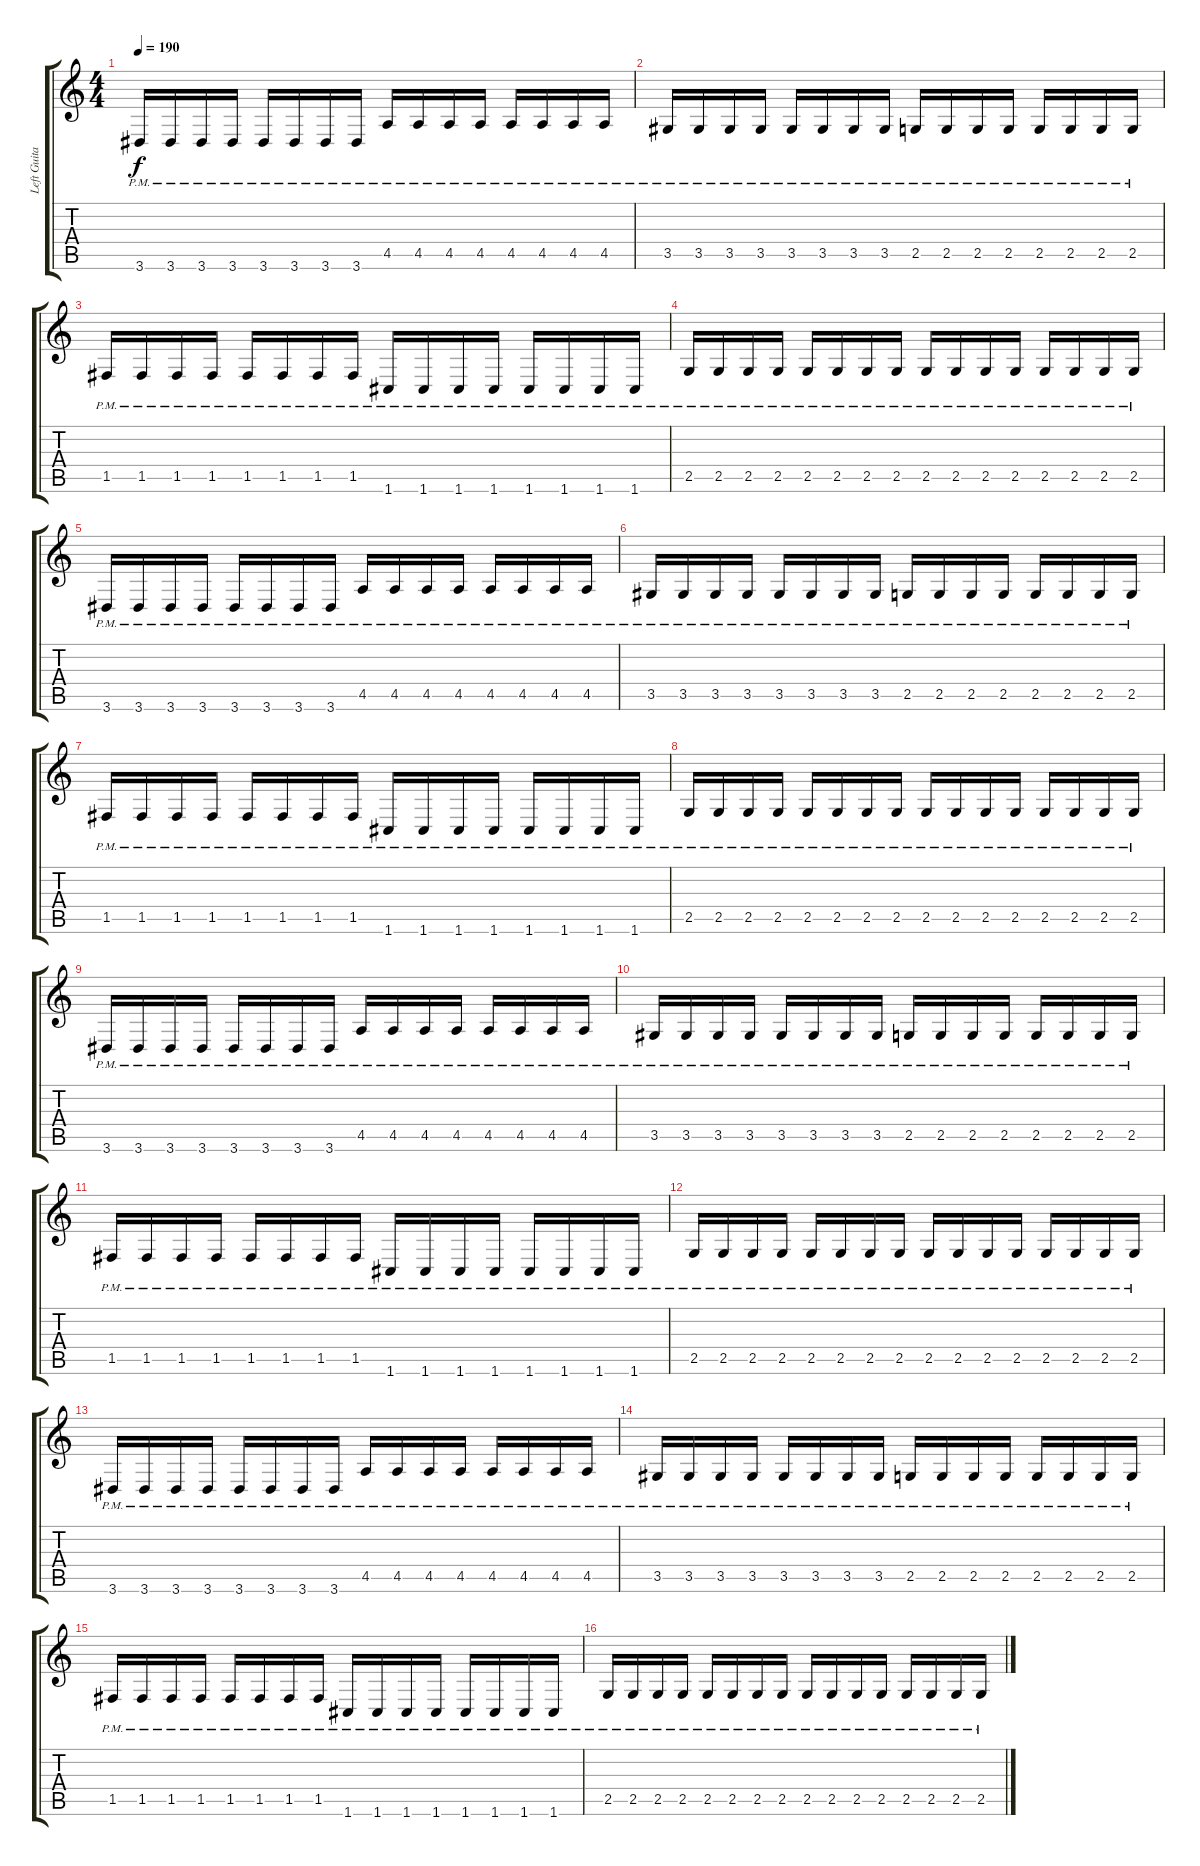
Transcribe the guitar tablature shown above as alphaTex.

\track ("Left Guitar" "Left Guita") {instrument distortionguitar}
\staff {score tabs}
\tuning (C4 G3 Eb3 Bb2 F2 C2) {hide}
\ts (4 4)
\tempo 190
\clef g2
\ks c
3.6{pm}.16{dy f} 3.6{pm}.16 3.6{pm}.16 3.6{pm}.16 3.6{pm}.16 3.6{pm}.16 3.6{pm}.16 3.6{pm}.16 4.5{pm}.16 4.5{pm}.16 4.5{pm}.16 4.5{pm}.16 4.5{pm}.16 4.5{pm}.16 4.5{pm}.16 4.5{pm}.16 |
3.5{pm}.16 3.5{pm}.16 3.5{pm}.16 3.5{pm}.16 3.5{pm}.16 3.5{pm}.16 3.5{pm}.16 3.5{pm}.16 2.5{pm}.16 2.5{pm}.16 2.5{pm}.16 2.5{pm}.16 2.5{pm}.16 2.5{pm}.16 2.5{pm}.16 2.5{pm}.16 |
1.5{pm}.16 1.5{pm}.16 1.5{pm}.16 1.5{pm}.16 1.5{pm}.16 1.5{pm}.16 1.5{pm}.16 1.5{pm}.16 1.6{pm}.16 1.6{pm}.16 1.6{pm}.16 1.6{pm}.16 1.6{pm}.16 1.6{pm}.16 1.6{pm}.16 1.6{pm}.16 |
2.5{pm}.16 2.5{pm}.16 2.5{pm}.16 2.5{pm}.16 2.5{pm}.16 2.5{pm}.16 2.5{pm}.16 2.5{pm}.16 2.5{pm}.16 2.5{pm}.16 2.5{pm}.16 2.5{pm}.16 2.5{pm}.16 2.5{pm}.16 2.5{pm}.16 2.5{pm}.16 |
3.6{pm}.16 3.6{pm}.16 3.6{pm}.16 3.6{pm}.16 3.6{pm}.16 3.6{pm}.16 3.6{pm}.16 3.6{pm}.16 4.5{pm}.16 4.5{pm}.16 4.5{pm}.16 4.5{pm}.16 4.5{pm}.16 4.5{pm}.16 4.5{pm}.16 4.5{pm}.16 |
3.5{pm}.16 3.5{pm}.16 3.5{pm}.16 3.5{pm}.16 3.5{pm}.16 3.5{pm}.16 3.5{pm}.16 3.5{pm}.16 2.5{pm}.16 2.5{pm}.16 2.5{pm}.16 2.5{pm}.16 2.5{pm}.16 2.5{pm}.16 2.5{pm}.16 2.5{pm}.16 |
1.5{pm}.16 1.5{pm}.16 1.5{pm}.16 1.5{pm}.16 1.5{pm}.16 1.5{pm}.16 1.5{pm}.16 1.5{pm}.16 1.6{pm}.16 1.6{pm}.16 1.6{pm}.16 1.6{pm}.16 1.6{pm}.16 1.6{pm}.16 1.6{pm}.16 1.6{pm}.16 |
2.5{pm}.16 2.5{pm}.16 2.5{pm}.16 2.5{pm}.16 2.5{pm}.16 2.5{pm}.16 2.5{pm}.16 2.5{pm}.16 2.5{pm}.16 2.5{pm}.16 2.5{pm}.16 2.5{pm}.16 2.5{pm}.16 2.5{pm}.16 2.5{pm}.16 2.5{pm}.16 |
3.6{pm}.16 3.6{pm}.16 3.6{pm}.16 3.6{pm}.16 3.6{pm}.16 3.6{pm}.16 3.6{pm}.16 3.6{pm}.16 4.5{pm}.16 4.5{pm}.16 4.5{pm}.16 4.5{pm}.16 4.5{pm}.16 4.5{pm}.16 4.5{pm}.16 4.5{pm}.16 |
3.5{pm}.16 3.5{pm}.16 3.5{pm}.16 3.5{pm}.16 3.5{pm}.16 3.5{pm}.16 3.5{pm}.16 3.5{pm}.16 2.5{pm}.16 2.5{pm}.16 2.5{pm}.16 2.5{pm}.16 2.5{pm}.16 2.5{pm}.16 2.5{pm}.16 2.5{pm}.16 |
1.5{pm}.16 1.5{pm}.16 1.5{pm}.16 1.5{pm}.16 1.5{pm}.16 1.5{pm}.16 1.5{pm}.16 1.5{pm}.16 1.6{pm}.16 1.6{pm}.16 1.6{pm}.16 1.6{pm}.16 1.6{pm}.16 1.6{pm}.16 1.6{pm}.16 1.6{pm}.16 |
2.5{pm}.16 2.5{pm}.16 2.5{pm}.16 2.5{pm}.16 2.5{pm}.16 2.5{pm}.16 2.5{pm}.16 2.5{pm}.16 2.5{pm}.16 2.5{pm}.16 2.5{pm}.16 2.5{pm}.16 2.5{pm}.16 2.5{pm}.16 2.5{pm}.16 2.5{pm}.16 |
3.6{pm}.16 3.6{pm}.16 3.6{pm}.16 3.6{pm}.16 3.6{pm}.16 3.6{pm}.16 3.6{pm}.16 3.6{pm}.16 4.5{pm}.16 4.5{pm}.16 4.5{pm}.16 4.5{pm}.16 4.5{pm}.16 4.5{pm}.16 4.5{pm}.16 4.5{pm}.16 |
3.5{pm}.16 3.5{pm}.16 3.5{pm}.16 3.5{pm}.16 3.5{pm}.16 3.5{pm}.16 3.5{pm}.16 3.5{pm}.16 2.5{pm}.16 2.5{pm}.16 2.5{pm}.16 2.5{pm}.16 2.5{pm}.16 2.5{pm}.16 2.5{pm}.16 2.5{pm}.16 |
1.5{pm}.16 1.5{pm}.16 1.5{pm}.16 1.5{pm}.16 1.5{pm}.16 1.5{pm}.16 1.5{pm}.16 1.5{pm}.16 1.6{pm}.16 1.6{pm}.16 1.6{pm}.16 1.6{pm}.16 1.6{pm}.16 1.6{pm}.16 1.6{pm}.16 1.6{pm}.16 |
2.5{pm}.16 2.5{pm}.16 2.5{pm}.16 2.5{pm}.16 2.5{pm}.16 2.5{pm}.16 2.5{pm}.16 2.5{pm}.16 2.5{pm}.16 2.5{pm}.16 2.5{pm}.16 2.5{pm}.16 2.5{pm}.16 2.5{pm}.16 2.5{pm}.16 2.5{pm}.16
